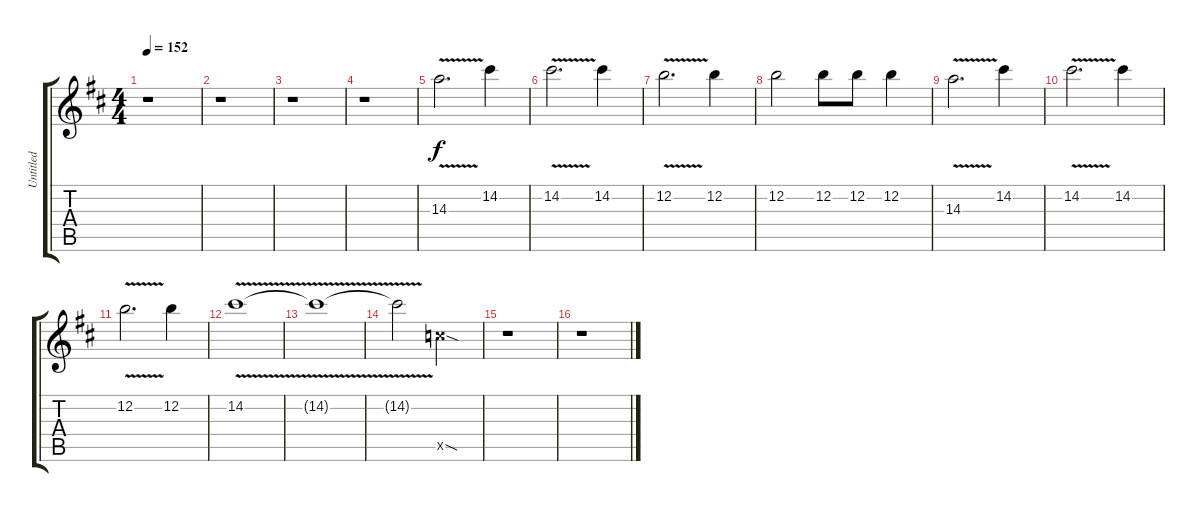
\track ("Untitled" "Untitled") {instrument overdrivenguitar}
\staff {score tabs}
\tuning (E4 B3 G3 D3 A2 E2) {hide}
\ts (4 4)
\tempo 152
\clef g2
\ks d
r.1{dy f} |
r.1 |
r.1 |
r.1 |
14.3{v}.2{d} 14.2.4 |
14.2{v}.2{d} 14.2.4 |
12.2{v}.2{d} 12.2.4 |
12.2.2 12.2.8 12.2.8 12.2.4 |
14.3{v}.2{d} 14.2.4 |
14.2{v}.2{d} 14.2.4 |
12.2{v}.2{d} 12.2.4 |
14.2{v}.1 |
14.2{v t}.1 |
14.2{t}.2 15.5{sod x}.2 |
r.1 |
r.1
